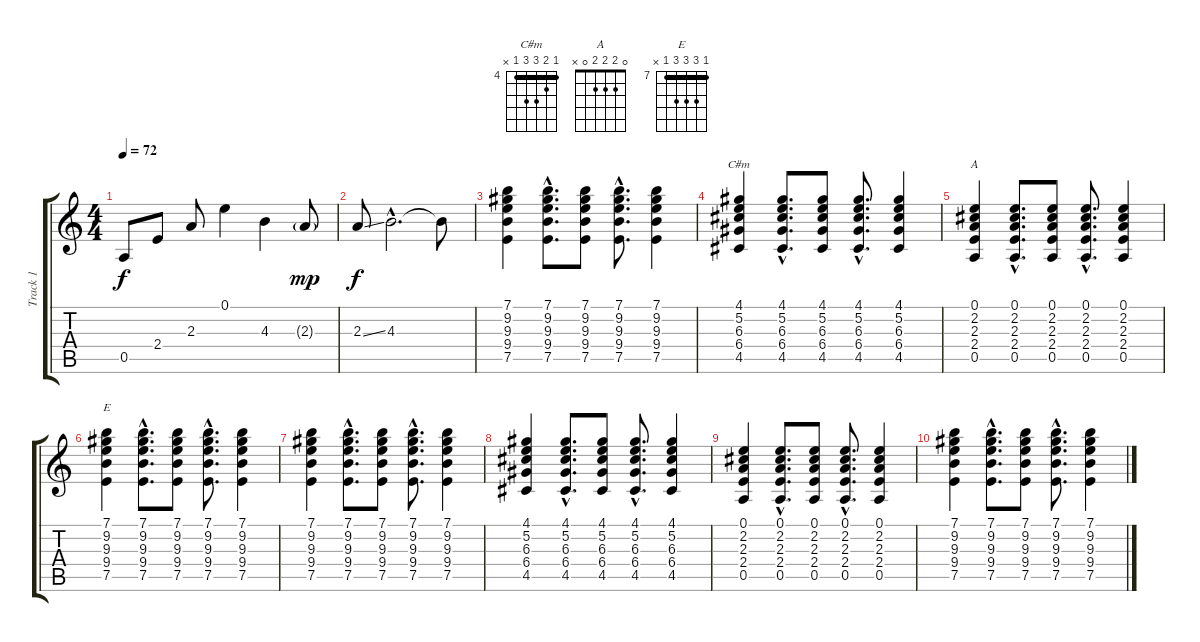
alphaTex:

\track ("Track 1" "Track 1") {instrument acousticguitarsteel}
\staff {score tabs}
\tuning (E4 B3 G3 D3 A2 E2) {hide}
\chord ("C#m" 4 5 6 6 4 x) {firstfret 4 barre 4}
\chord ("A" 0 2 2 2 0 x)
\chord ("E" 7 9 9 9 7 x) {firstfret 7 barre 7}
\ts (4 4)
\tempo 72
\clef g2
\ks c
0.5.8{dy f} 2.4.8 2.3.8 0.1.4 4.3.4 2.3{g}.8{dy mp} |
2.3{ss}.8{dy f} 4.3{hac}.2{d} 4.3{t}.8 |
(7.1 9.2 9.3 9.4 7.5).4{volume 6} (7.1{hac} 9.2{hac} 9.3{hac} 9.4{hac} 7.5{hac}).8{d} (7.1 9.2 9.3 9.4 7.5).8 (7.1{hac} 9.2{hac} 9.3{hac} 9.4{hac} 7.5{hac}).8{d} (7.1 9.2 9.3 9.4 7.5).4 |
(4.1 5.2 6.3 6.4 4.5).4{ch "C#m"} (4.1{hac} 5.2{hac} 6.3{hac} 6.4{hac} 4.5{hac}).8{d} (4.1 5.2 6.3 6.4 4.5).8 (4.1{hac} 5.2{hac} 6.3{hac} 6.4{hac} 4.5{hac}).8{d} (4.1 5.2 6.3 6.4 4.5).4 |
(0.1 2.2 2.3 2.4 0.5).4{ch "A"} (0.1{hac} 2.2{hac} 2.3{hac} 2.4{hac} 0.5{hac}).8{d} (0.1 2.2 2.3 2.4 0.5).8 (0.1{hac} 2.2{hac} 2.3{hac} 2.4{hac} 0.5{hac}).8{d} (0.1 2.2 2.3 2.4 0.5).4 |
(7.1 9.2 9.3 9.4 7.5).4{ch "E"} (7.1{hac} 9.2{hac} 9.3{hac} 9.4{hac} 7.5{hac}).8{d} (7.1 9.2 9.3 9.4 7.5).8 (7.1{hac} 9.2{hac} 9.3{hac} 9.4{hac} 7.5{hac}).8{d} (7.1 9.2 9.3 9.4 7.5).4 |
(7.1 9.2 9.3 9.4 7.5).4{volume 6} (7.1{hac} 9.2{hac} 9.3{hac} 9.4{hac} 7.5{hac}).8{d} (7.1 9.2 9.3 9.4 7.5).8 (7.1{hac} 9.2{hac} 9.3{hac} 9.4{hac} 7.5{hac}).8{d} (7.1 9.2 9.3 9.4 7.5).4 |
(4.1 5.2 6.3 6.4 4.5).4 (4.1{hac} 5.2{hac} 6.3{hac} 6.4{hac} 4.5{hac}).8{d} (4.1 5.2 6.3 6.4 4.5).8 (4.1{hac} 5.2{hac} 6.3{hac} 6.4{hac} 4.5{hac}).8{d} (4.1 5.2 6.3 6.4 4.5).4 |
(0.1 2.2 2.3 2.4 0.5).4 (0.1{hac} 2.2{hac} 2.3{hac} 2.4{hac} 0.5{hac}).8{d} (0.1 2.2 2.3 2.4 0.5).8 (0.1{hac} 2.2{hac} 2.3{hac} 2.4{hac} 0.5{hac}).8{d} (0.1 2.2 2.3 2.4 0.5).4 |
(7.1 9.2 9.3 9.4 7.5).4 (7.1{hac} 9.2{hac} 9.3{hac} 9.4{hac} 7.5{hac}).8{d} (7.1 9.2 9.3 9.4 7.5).8 (7.1{hac} 9.2{hac} 9.3{hac} 9.4{hac} 7.5{hac}).8{d} (7.1 9.2 9.3 9.4 7.5).4
